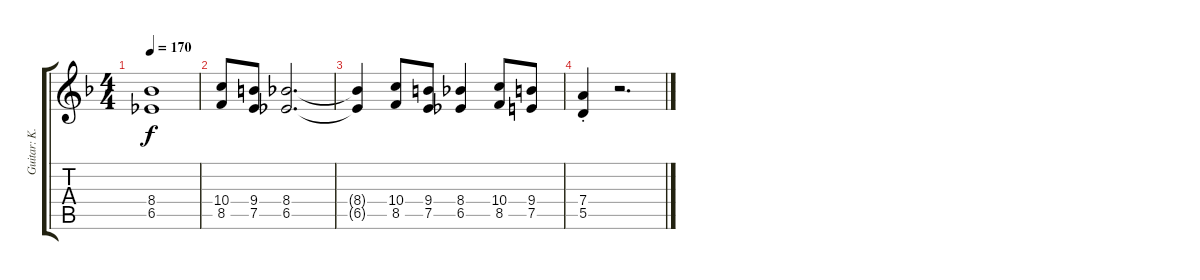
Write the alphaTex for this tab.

\track ("Guitar: K.K." "Guitar: K.") {instrument distortionguitar}
\staff {score tabs}
\tuning (E4 B3 G3 D3 A2 D2) {hide}
\ts (4 4)
\tempo 170
\clef g2
\ks f
(8.4{t} 6.5{t}).1{dy f} |
(10.4 8.5).8 (9.4 7.5).8 (8.4 6.5).2{d} |
(8.4{t} 6.5{t}).4 (10.4 8.5).8 (9.4 7.5).8 (8.4 6.5).4 (10.4 8.5).8 (9.4 7.5).8 |
(7.4{st} 5.5{st}).4 r.2{d}
